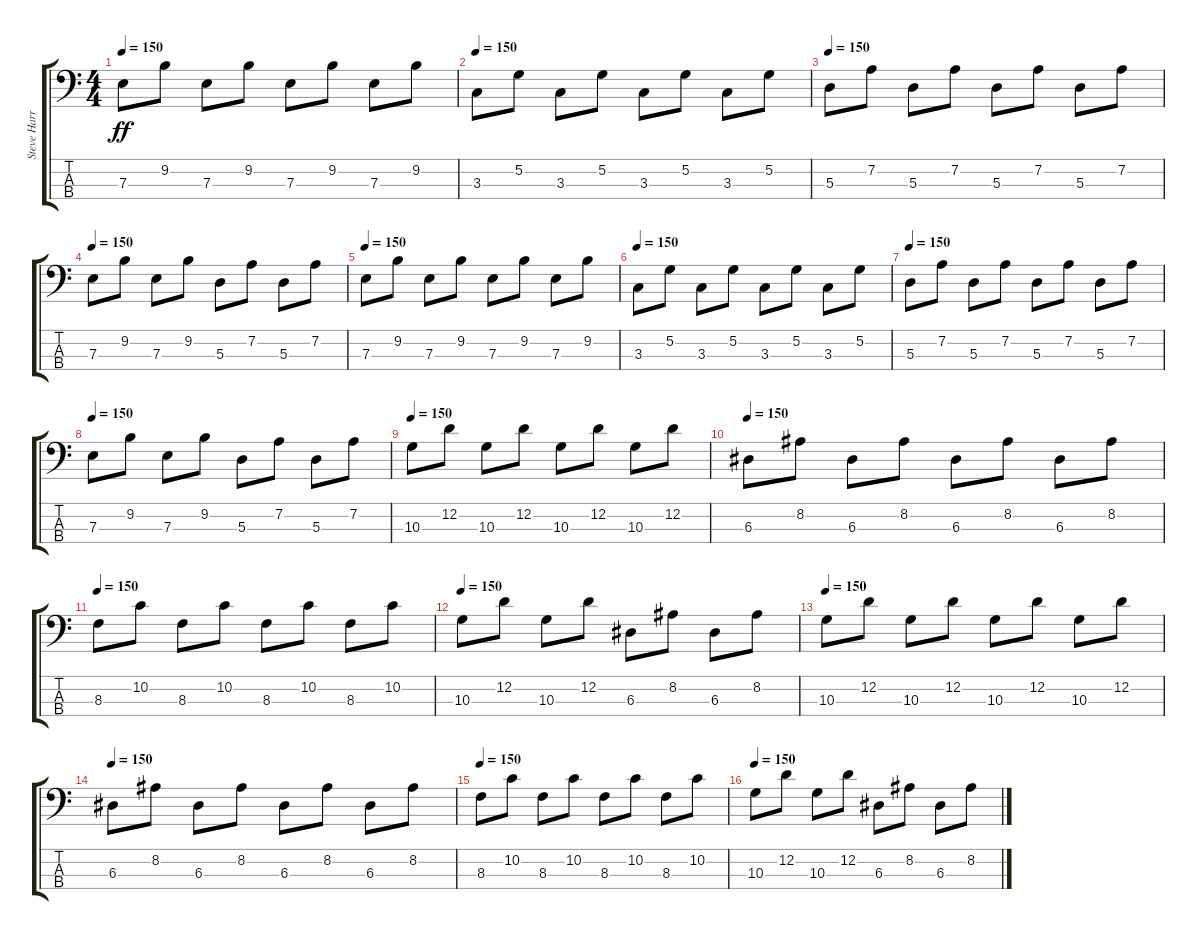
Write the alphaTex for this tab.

\track ("Steve Harris" "Steve Harr") {instrument electricbassfinger}
\staff {score tabs}
\tuning (G2 D2 A1 E1) {hide}
\ts (4 4)
\tempo 150
\clef f4
\ks c
7.3.8{dy ff} 9.2.8 7.3.8 9.2.8 7.3.8 9.2.8 7.3.8 9.2.8 |
\tempo 150
3.3.8 5.2.8 3.3.8 5.2.8 3.3.8 5.2.8 3.3.8 5.2.8 |
\tempo 150
5.3.8 7.2.8 5.3.8 7.2.8 5.3.8 7.2.8 5.3.8 7.2.8 |
\tempo 150
7.3.8 9.2.8 7.3.8 9.2.8 5.3.8 7.2.8 5.3.8 7.2.8 |
\tempo 150
7.3.8 9.2.8 7.3.8 9.2.8 7.3.8 9.2.8 7.3.8 9.2.8 |
\tempo 150
3.3.8 5.2.8 3.3.8 5.2.8 3.3.8 5.2.8 3.3.8 5.2.8 |
\tempo 150
5.3.8 7.2.8 5.3.8 7.2.8 5.3.8 7.2.8 5.3.8 7.2.8 |
\tempo 150
7.3.8 9.2.8 7.3.8 9.2.8 5.3.8 7.2.8 5.3.8 7.2.8 |
\tempo 150
10.3.8 12.2.8 10.3.8 12.2.8 10.3.8 12.2.8 10.3.8 12.2.8 |
\tempo 150
6.3.8 8.2.8 6.3.8 8.2.8 6.3.8 8.2.8 6.3.8 8.2.8 |
\tempo 150
8.3.8 10.2.8 8.3.8 10.2.8 8.3.8 10.2.8 8.3.8 10.2.8 |
\tempo 150
10.3.8 12.2.8 10.3.8 12.2.8 6.3.8 8.2.8 6.3.8 8.2.8 |
\tempo 150
10.3.8 12.2.8 10.3.8 12.2.8 10.3.8 12.2.8 10.3.8 12.2.8 |
\tempo 150
6.3.8 8.2.8 6.3.8 8.2.8 6.3.8 8.2.8 6.3.8 8.2.8 |
\tempo 150
8.3.8 10.2.8 8.3.8 10.2.8 8.3.8 10.2.8 8.3.8 10.2.8 |
\tempo 150
10.3.8 12.2.8 10.3.8 12.2.8 6.3.8 8.2.8 6.3.8 8.2.8
